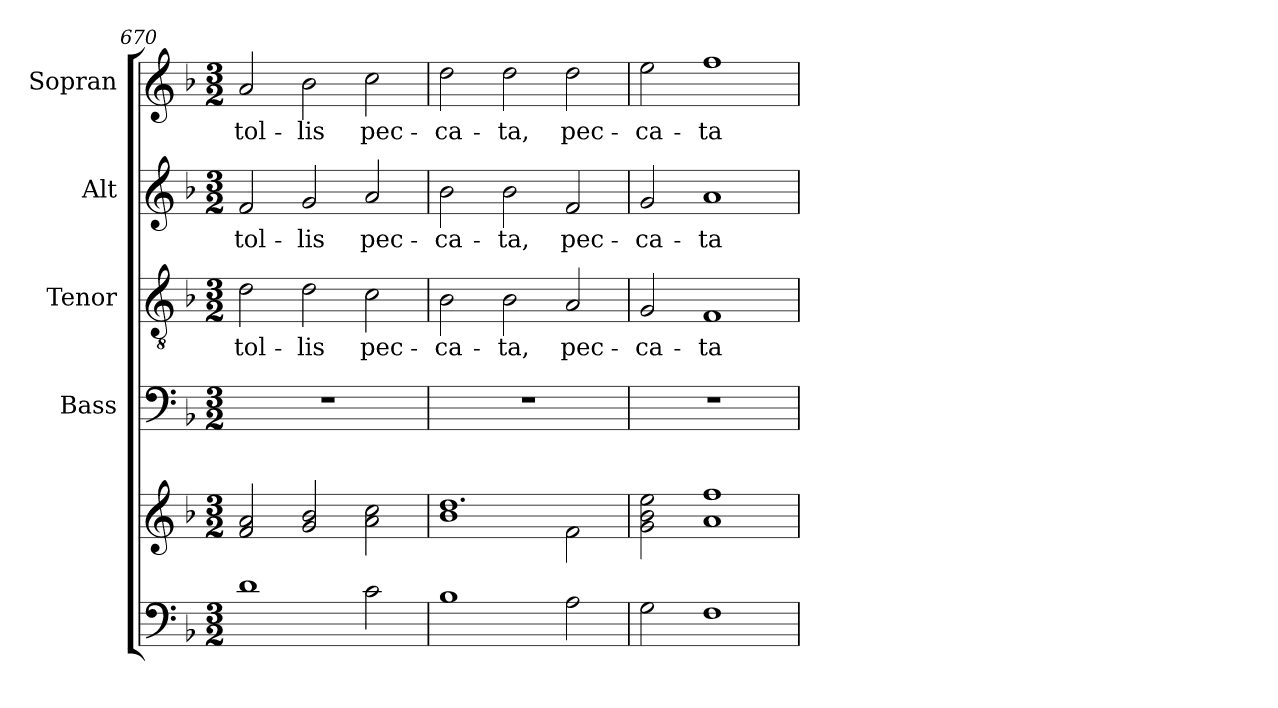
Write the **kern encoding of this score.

**kern	**kern	**kern	**kern	**text	**kern	**text	**kern	**text
*part5	*part5	*part4	*part3	*part3	*part2	*part2	*part1	*part1
*staff6	*staff5	*staff4	*staff3	*staff3	*staff2	*staff2	*staff1	*staff1
*	*	*I"Bass	*I"Tenor	*	*I"Alt	*	*I"Sopran	*
*	*	*I'B.	*I'T.	*	*I'A.	*	*I'S.	*
*clefF4	*clefG2	*clefF4	*clefGv2	*	*clefG2	*	*clefG2	*
*k[b-]	*k[b-]	*k[b-]	*k[b-]	*	*k[b-]	*	*k[b-]	*
*F:	*F:	*F:	*F:	*	*F:	*	*F:	*
*M3/2	*M3/2	*M3/2	*M3/2	*	*M3/2	*	*M3/2	*
=670	=670	=670	=670	=670	=670	=670	=670	=670
!	!	!	!	!LO:LY:b	!	!LO:LY:b	!	!LO:LY:b
1d	2f/ 2a/	1.r	2d\	tol-	2f/	tol-	2a/	tol-
!	!	!	!	!LO:LY:b	!	!LO:LY:b	!	!LO:LY:b
.	2g/ 2b-/	.	2d\	-lis	2g/	-lis	2b-\	-lis
!	!	!	!	!LO:LY:b	!	!LO:LY:b	!	!LO:LY:b
2c\	2a\ 2cc\	.	2c\	pec-	2a/	pec-	2cc\	pec-
=671	=671	=671	=671	=671	=671	=671	=671	=671
*	*^	*	*	*	*	*	*	*
!	!	!	!	!	!LO:LY:b	!	!LO:LY:b	!	!LO:LY:b
1B-	1.dd	1b-	1.r	2B-\	-ca-	2b-\	-ca-	2dd\	-ca-
!	!	!	!	!	!LO:LY:b	!	!LO:LY:b	!	!LO:LY:b
.	.	.	.	2B-\	-ta,	2b-\	-ta,	2dd\	-ta,
!	!	!	!	!	!LO:LY:b	!	!LO:LY:b	!	!LO:LY:b
2A\	.	2f\	.	2A/	pec-	2f/	pec-	2dd\	pec-
=672	=672	=672	=672	=672	=672	=672	=672	=672	=672
!	!	!	!	!	!LO:LY:b	!	!LO:LY:b	!	!LO:LY:b
*	*v	*v	*	*	*	*	*	*	*
2G\	2g\ 2b-\ 2ee\	1.r	2G/	-ca-	2g/	-ca-	2ee\	-ca-
!	!	!	!	!LO:LY:b	!	!LO:LY:b	!	!LO:LY:b
1F	1a 1ff	.	1F	-ta	1a	-ta	1ff	-ta
=	=	=	=	=	=	=	=	=
*-	*-	*-	*-	*-	*-	*-	*-	*-
